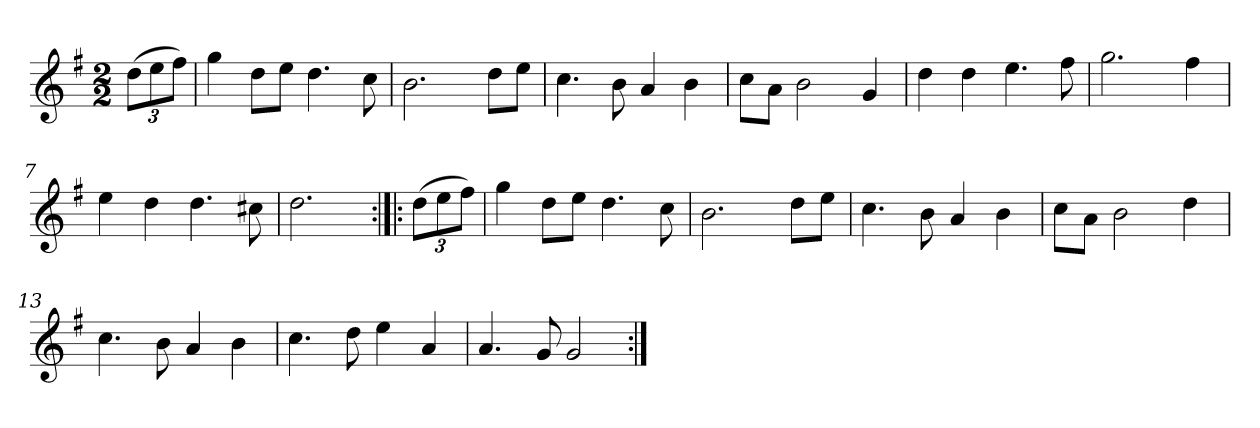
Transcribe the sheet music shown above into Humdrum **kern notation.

**kern
*part1
*staff1
*clefG2
*k[f#]
*G:
*M2/2
*MM120
=
(12dd\L
12ee\
12ff#\J)
=1
4gg
8dd\L
8ee\J
4.dd
8cc
=2
2.b
8dd\L
8ee\J
=3
4.cc
8b
4a
4b
=4
8cc\L
8a\J
2b
4g
=5
4dd
4dd
4.ee
8ff#
=6
2.gg
4ff#
=7
4ee
4dd
4.dd
8cc#X
=8
2.dd
=:|!|:
(12dd\L
12ee\
12ff#\J)
=9
4gg
8dd\L
8ee\J
4.dd
8cc
=10
2.b
8dd\L
8ee\J
=11
4.cc
8b
4a
4b
=12
8cc\L
8a\J
2b
4dd
=13
4.cc
8b
4a
4b
=14
4.cc
8dd
4ee
4a
=15
4.a
8g
2g
=:|!
*-
